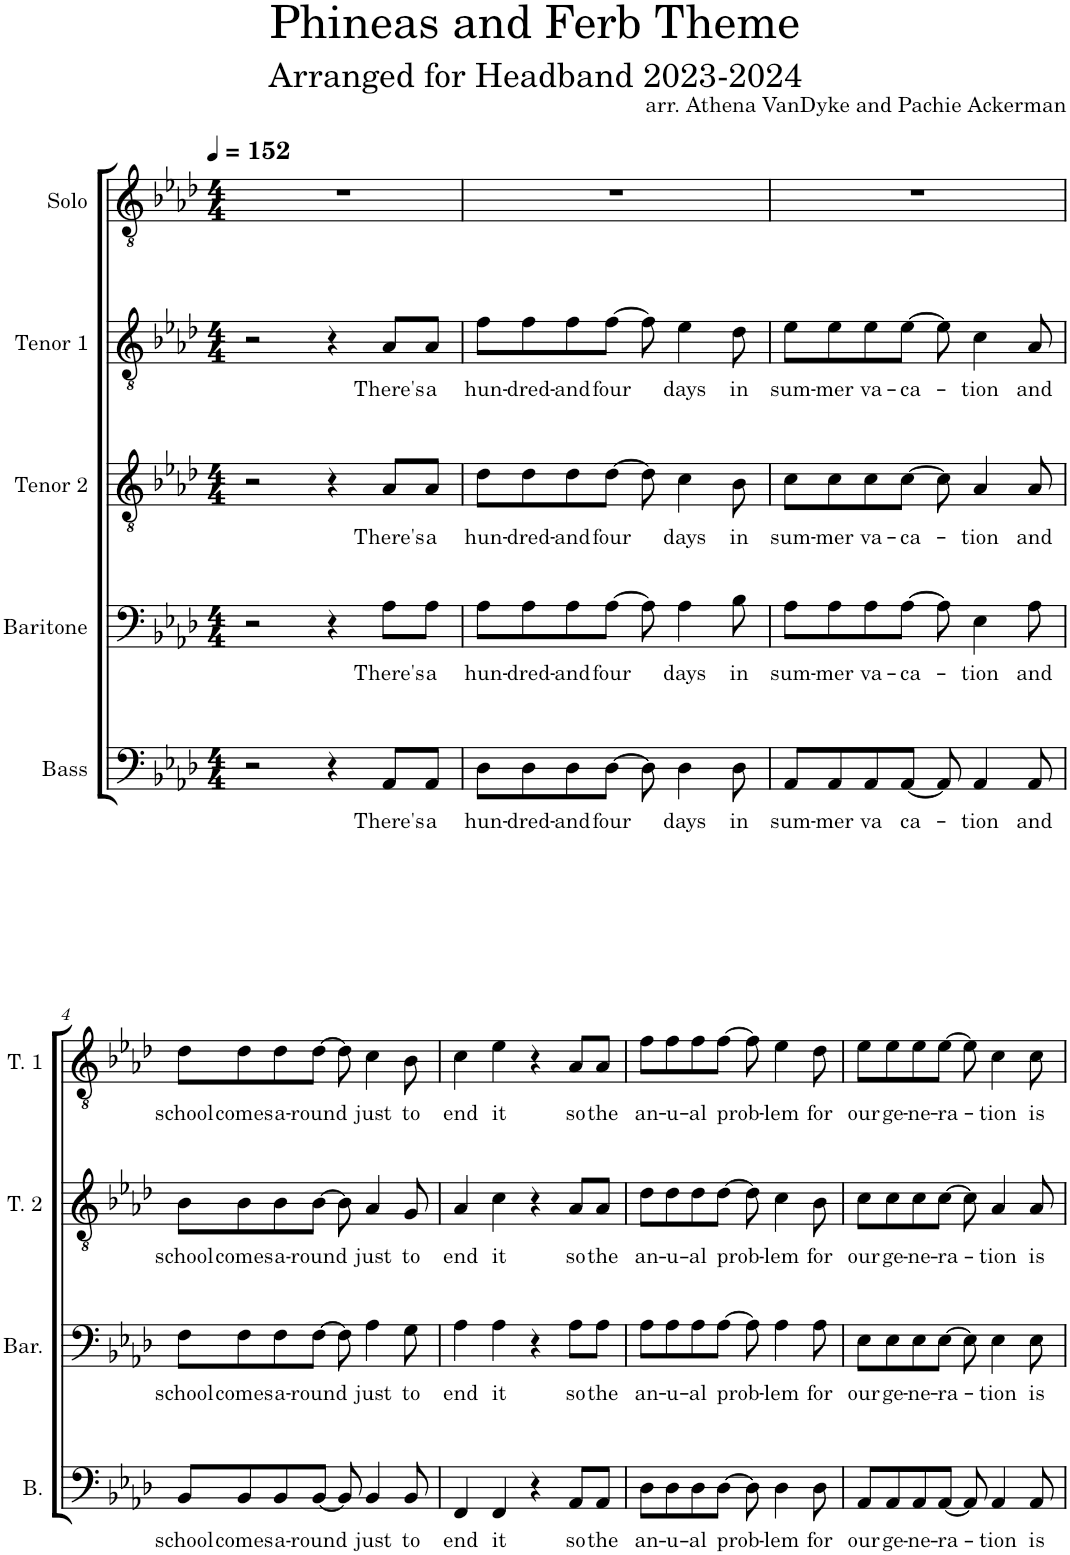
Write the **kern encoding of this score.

**kern	**text	**kern	**text	**kern	**text	**kern	**text	**kern
*part5	*part5	*part4	*part4	*part3	*part3	*part2	*part2	*part1
*staff5	*staff5	*staff4	*staff4	*staff3	*staff3	*staff2	*staff2	*staff1
*I"Bass	*	*I"Baritone	*	*I"Tenor 2	*	*I"Tenor 1	*	*I"Solo
*I'B.	*	*I'Bar.	*	*I'T. 2	*	*I'T. 1	*	*I'S
*clefF4	*	*clefF4	*	*clefGv2	*	*clefGv2	*	*clefGv2
*k[b-e-a-d-]	*	*k[b-e-a-d-]	*	*k[b-e-a-d-]	*	*k[b-e-a-d-]	*	*k[b-e-a-d-]
*M4/4	*	*M4/4	*	*M4/4	*	*M4/4	*	*M4/4
*MM152	*	*MM152	*	*MM152	*	*MM152	*	*MM152
=1	=1	=1	=1	=1	=1	=1	=1	=1
2r	.	2r	.	2r	.	2r	.	1r
4r	.	4r	.	4r	.	4r	.	.
!	!LO:LY:b	!	!LO:LY:b	!	!LO:LY:b	!	!LO:LY:b	!
8AA-/L	There's	8A-\L	There's	8A-/L	There's	8A-/L	There's	.
!	!LO:LY:b	!	!LO:LY:b	!	!LO:LY:b	!	!LO:LY:b	!
8AA-/J	a	8A-\J	a	8A-/J	a	8A-/J	a	.
=2	=2	=2	=2	=2	=2	=2	=2	=2
!	!LO:LY:b	!	!LO:LY:b	!	!LO:LY:b	!	!LO:LY:b	!
8D-\L	hun-	8A-\L	hun-	8d-\L	hun-	8f\L	hun-	1r
!	!LO:LY:b	!	!LO:LY:b	!	!LO:LY:b	!	!LO:LY:b	!
8D-\	-dred-	8A-\	-dred-	8d-\	-dred-	8f\	-dred-	.
!	!LO:LY:b	!	!LO:LY:b	!	!LO:LY:b	!	!LO:LY:b	!
8D-\	and	8A-\	and	8d-\	and	8f\	and	.
!	!LO:LY:b	!	!LO:LY:b	!	!LO:LY:b	!	!LO:LY:b	!
[8D-\J	four	[8A-\J	four	[8d-\J	four	[8f\J	four	.
8D-\]	.	8A-\]	.	8d-\]	.	8f\]	.	.
!	!LO:LY:b	!	!LO:LY:b	!	!LO:LY:b	!	!LO:LY:b	!
4D-\	days	4A-\	days	4c\	days	4e-\	days	.
!	!LO:LY:b	!	!LO:LY:b	!	!LO:LY:b	!	!LO:LY:b	!
8D-\	in	8B-\	in	8B-\	in	8d-\	in	.
=3	=3	=3	=3	=3	=3	=3	=3	=3
!	!LO:LY:b	!	!LO:LY:b	!	!LO:LY:b	!	!LO:LY:b	!
8AA-/L	sum-	8A-\L	sum-	8c\L	sum-	8e-\L	sum-	1r
!	!LO:LY:b	!	!LO:LY:b	!	!LO:LY:b	!	!LO:LY:b	!
8AA-/	-mer	8A-\	-mer	8c\	-mer	8e-\	-mer	.
!	!LO:LY:b	!	!LO:LY:b	!	!LO:LY:b	!	!LO:LY:b	!
8AA-/	va	8A-\	va-	8c\	va-	8e-\	va-	.
!	!LO:LY:b	!	!LO:LY:b	!	!LO:LY:b	!	!LO:LY:b	!
[8AA-/J	ca-	[8A-\J	-ca-	[8c\J	-ca-	[8e-\J	-ca-	.
8AA-/]	.	8A-\]	.	8c\]	.	8e-\]	.	.
!	!LO:LY:b	!	!LO:LY:b	!	!LO:LY:b	!	!LO:LY:b	!
4AA-/	-tion	4E-\	-tion	4A-/	-tion	4c\	-tion	.
!	!LO:LY:b	!	!LO:LY:b	!	!LO:LY:b	!	!LO:LY:b	!
8AA-/	and	8A-\	and	8A-/	and	8A-/	and	.
!!LO:LB:g=z
=4	=4	=4	=4	=4	=4	=4	=4	=4
!	!LO:LY:b	!	!LO:LY:b	!	!LO:LY:b	!	!LO:LY:b	!
8BB-/L	school	8F\L	school	8B-\L	school	8d-\L	school	1r
!	!LO:LY:b	!	!LO:LY:b	!	!LO:LY:b	!	!LO:LY:b	!
8BB-/	comes	8F\	comes	8B-\	comes	8d-\	comes	.
!	!LO:LY:b	!	!LO:LY:b	!	!LO:LY:b	!	!LO:LY:b	!
8BB-/	a-	8F\	a-	8B-\	a-	8d-\	a-	.
!	!LO:LY:b	!	!LO:LY:b	!	!LO:LY:b	!	!LO:LY:b	!
[8BB-/J	-round	[8F\J	-round	[8B-\J	-round	[8d-\J	-round	.
8BB-/]	.	8F\]	.	8B-\]	.	8d-\]	.	.
!	!LO:LY:b	!	!LO:LY:b	!	!LO:LY:b	!	!LO:LY:b	!
4BB-/	just	4A-\	just	4A-/	just	4c\	just	.
!	!LO:LY:b	!	!LO:LY:b	!	!LO:LY:b	!	!LO:LY:b	!
8BB-/	to	8G\	to	8G/	to	8B-\	to	.
=5	=5	=5	=5	=5	=5	=5	=5	=5
!	!LO:LY:b	!	!LO:LY:b	!	!LO:LY:b	!	!LO:LY:b	!
4FF/	end	4A-\	end	4A-/	end	4c\	end	1r
!	!LO:LY:b	!	!LO:LY:b	!	!LO:LY:b	!	!LO:LY:b	!
4FF/	it	4A-\	it	4c\	it	4e-\	it	.
4r	.	4r	.	4r	.	4r	.	.
!	!LO:LY:b	!	!LO:LY:b	!	!LO:LY:b	!	!LO:LY:b	!
8AA-/L	so	8A-\L	so	8A-/L	so	8A-/L	so	.
!	!LO:LY:b	!	!LO:LY:b	!	!LO:LY:b	!	!LO:LY:b	!
8AA-/J	the	8A-\J	the	8A-/J	the	8A-/J	the	.
=6	=6	=6	=6	=6	=6	=6	=6	=6
!	!LO:LY:b	!	!LO:LY:b	!	!LO:LY:b	!	!LO:LY:b	!
8D-\L	an-	8A-\L	an-	8d-\L	an-	8f\L	an-	1r
!	!LO:LY:b	!	!LO:LY:b	!	!LO:LY:b	!	!LO:LY:b	!
8D-\	-u-	8A-\	-u-	8d-\	-u-	8f\	-u-	.
!	!LO:LY:b	!	!LO:LY:b	!	!LO:LY:b	!	!LO:LY:b	!
8D-\	-al	8A-\	-al	8d-\	-al	8f\	-al	.
!	!LO:LY:b	!	!LO:LY:b	!	!LO:LY:b	!	!LO:LY:b	!
[8D-\J	prob-	[8A-\J	prob-	[8d-\J	prob-	[8f\J	prob-	.
8D-\]	.	8A-\]	.	8d-\]	.	8f\]	.	.
!	!LO:LY:b	!	!LO:LY:b	!	!LO:LY:b	!	!LO:LY:b	!
4D-\	-lem	4A-\	-lem	4c\	-lem	4e-\	-lem	.
!	!LO:LY:b	!	!LO:LY:b	!	!LO:LY:b	!	!LO:LY:b	!
8D-\	for	8A-\	for	8B-\	for	8d-\	for	.
=7	=7	=7	=7	=7	=7	=7	=7	=7
!	!LO:LY:b	!	!LO:LY:b	!	!LO:LY:b	!	!LO:LY:b	!
8AA-/L	our	8E-\L	our	8c\L	our	8e-\L	our	1r
!	!LO:LY:b	!	!LO:LY:b	!	!LO:LY:b	!	!LO:LY:b	!
8AA-/	ge-	8E-\	ge-	8c\	ge-	8e-\	ge-	.
!	!LO:LY:b	!	!LO:LY:b	!	!LO:LY:b	!	!LO:LY:b	!
8AA-/	-ne-	8E-\	-ne-	8c\	-ne-	8e-\	-ne-	.
!	!LO:LY:b	!	!LO:LY:b	!	!LO:LY:b	!	!LO:LY:b	!
[8AA-/J	-ra-	[8E-\J	-ra-	[8c\J	-ra-	[8e-\J	-ra-	.
8AA-/]	.	8E-\]	.	8c\]	.	8e-\]	.	.
!	!LO:LY:b	!	!LO:LY:b	!	!LO:LY:b	!	!LO:LY:b	!
4AA-/	-tion	4E-\	-tion	4A-/	-tion	4c\	-tion	.
!	!LO:LY:b	!	!LO:LY:b	!	!LO:LY:b	!	!LO:LY:b	!
8AA-/	is	8E-\	is	8A-/	is	8c\	is	.
=	=	=	=	=	=	=	=	=
*-	*-	*-	*-	*-	*-	*-	*-	*-
